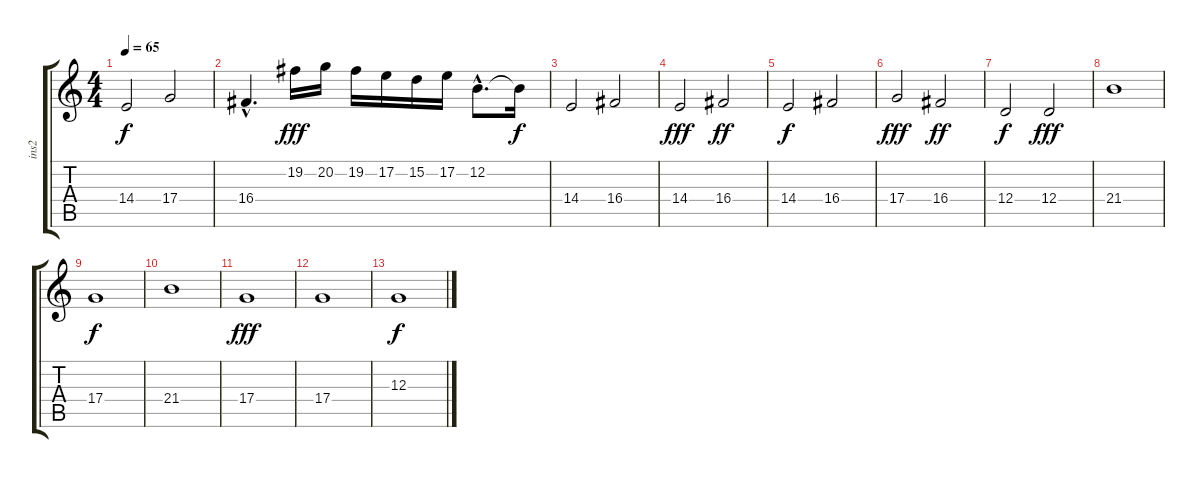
\track ("ins2" "ins2") {instrument stringensemble2}
\staff {score tabs}
\tuning (E4 B3 G3 D3 A2 E2) {hide}
\ts (4 4)
\tempo 65
\clef g2
\ks c
14.4.2{dy f} 17.4.2 |
16.4{hac}.4{d} 19.2.16{dy fff} 20.2.16 19.2.16 17.2.16 15.2.16 17.2.16 12.2{hac}.8{d} 12.2{t}.16{dy f} |
14.4.2 16.4.2 |
14.4.2{dy fff} 16.4.2{dy ff} |
14.4.2{dy f} 16.4.2 |
17.4.2{dy fff} 16.4.2{dy ff} |
12.4.2{dy f} 12.4.2{dy fff} |
21.4.1 |
17.4.1{dy f} |
21.4.1 |
17.4.1{dy fff} |
17.4.1 |
12.3.1{dy f}
